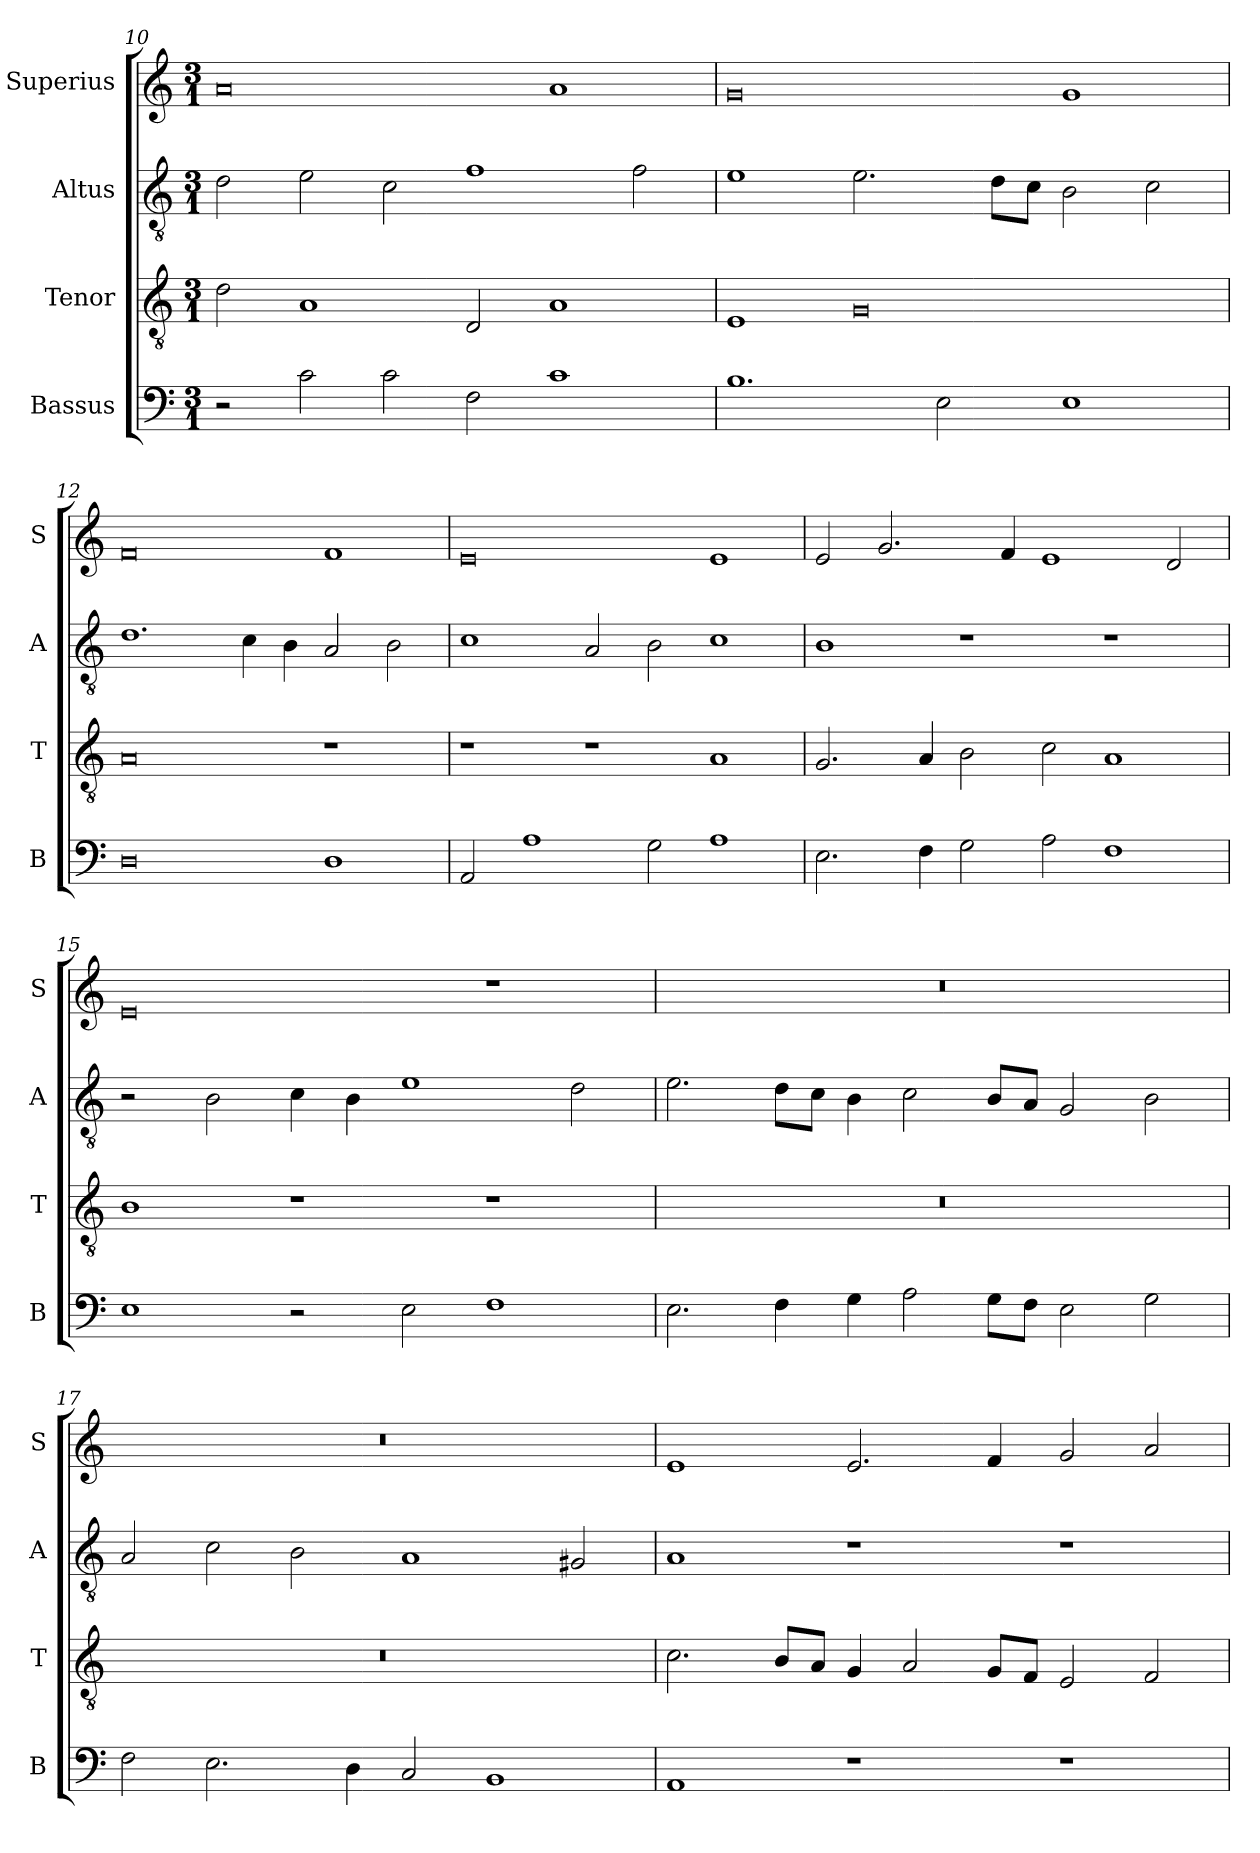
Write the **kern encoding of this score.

**kern	**kern	**kern	**kern
*part4	*part3	*part2	*part1
*staff4	*staff3	*staff2	*staff1
*I"Bassus	*I"Tenor	*I"Altus	*I"Superius
*I'B	*I'T	*I'A	*I'S
*clefF4	*clefGv2	*clefGv2	*clefG2
*k[]	*k[]	*k[]	*k[]
*M3/1	*M3/1	*M3/1	*M3/1
=10	=10	=10	=10
2r	2d\	2d\	0a
2c\	1A	2e\	.
2c\	.	2c\	.
2F\	2D/	1f	.
1c	1A	.	1a
.	.	2f\	.
=11	=11	=11	=11
1.B	1E	1e	0g
.	0G	2.e\	.
2E\	.	.	.
.	.	8d\L	.
.	.	8c\J	.
1E	.	2B\	1g
.	.	2c\	.
=12	=12	=12	=12
0D	0A	1.d	0f
.	.	4c\	.
.	.	4B\	.
1D	1r	2A/	1f
.	.	2B\	.
=13	=13	=13	=13
2AA/	1r	1c	0e
1A	.	.	.
.	1r	2A/	.
2G\	.	2B\	.
1A	1A	1c	1e
=14	=14	=14	=14
2.E\	2.G/	1B	2e/
.	.	.	2.g/
4F\	4A/	.	.
2G\	2B\	1r	.
.	.	.	4f/
2A\	2c\	.	1e
1F	1A	1r	.
.	.	.	2d/
=15	=15	=15	=15
1E	1B	2r	0e
.	.	2B\	.
2r	1r	4c\	.
.	.	4B\	.
2E\	.	1e	.
1F	1r	.	1r
.	.	2d\	.
=16	=16	=16	=16
2.E\	0.r	2.e\	0.r
4F\	.	8d\L	.
.	.	8c\J	.
4G\	.	4B\	.
2A\	.	2c\	.
8G\L	.	8B/L	.
8F\J	.	8A/J	.
2E\	.	2G/	.
2G\	.	2B\	.
=17	=17	=17	=17
2F\	0.r	2A/	0.r
2.E\	.	2c\	.
.	.	2B\	.
4D\	.	.	.
2C/	.	1A	.
1BB	.	.	.
.	.	2G#X/	.
=18	=18	=18	=18
1AA	2.c\	1A	1e
.	8B/L	.	.
.	8A/J	.	.
1r	4G/	1r	2.e/
.	2A/	.	.
.	8G/L	.	4f/
.	8F/J	.	.
1r	2E/	1r	2g/
.	2F/	.	2a/
=	=	=	=
*-	*-	*-	*-
